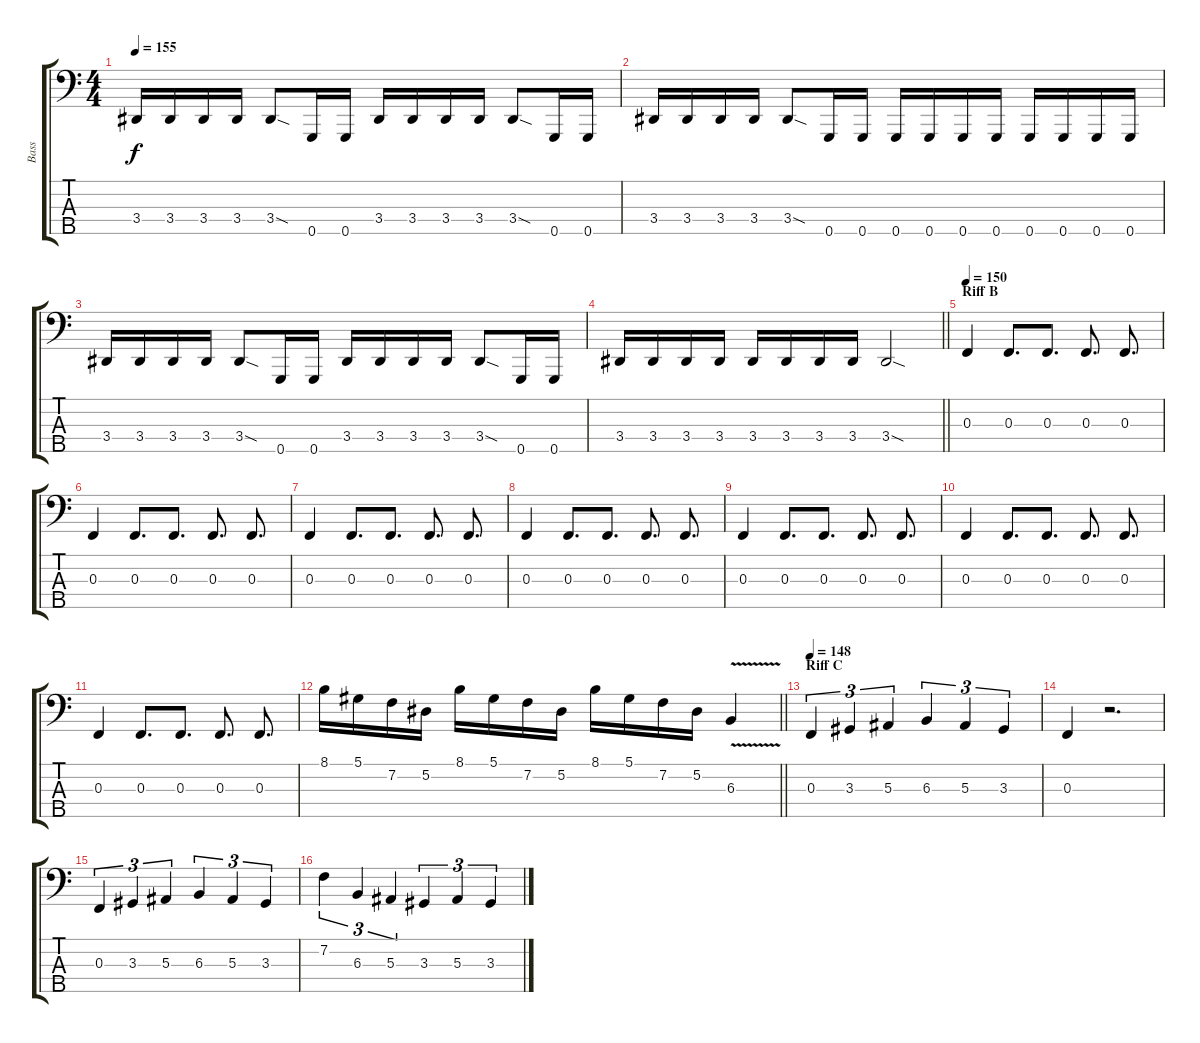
\track ("Bass" "Bass") {instrument electricbassfinger}
\staff {score tabs}
\tuning (Eb2 Bb1 F1 C1 G0) {hide}
\ts (4 4)
\tempo 155
\clef f4
\ks c
3.4.16{dy f} 3.4.16 3.4.16 3.4.16 3.4{sod}.8 0.5.16 0.5.16 3.4.16 3.4.16 3.4.16 3.4.16 3.4{sod}.8 0.5.16 0.5.16 |
3.4.16 3.4.16 3.4.16 3.4.16 3.4{sod}.8 0.5.16 0.5.16 0.5.16 0.5.16 0.5.16 0.5.16 0.5.16 0.5.16 0.5.16 0.5.16 |
3.4.16 3.4.16 3.4.16 3.4.16 3.4{sod}.8 0.5.16 0.5.16 3.4.16 3.4.16 3.4.16 3.4.16 3.4{sod}.8 0.5.16 0.5.16 |
\barLineRight lightlight
3.4.16 3.4.16 3.4.16 3.4.16 3.4.16 3.4.16 3.4.16 3.4.16 3.4{sod}.2 |
\section ("" "Riff B")
\tempo 150
0.3.4 0.3.8{d} 0.3.8{d} 0.3.8{d} 0.3.8{d} |
0.3.4 0.3.8{d} 0.3.8{d} 0.3.8{d} 0.3.8{d} |
0.3.4 0.3.8{d} 0.3.8{d} 0.3.8{d} 0.3.8{d} |
0.3.4 0.3.8{d} 0.3.8{d} 0.3.8{d} 0.3.8{d} |
0.3.4 0.3.8{d} 0.3.8{d} 0.3.8{d} 0.3.8{d} |
0.3.4 0.3.8{d} 0.3.8{d} 0.3.8{d} 0.3.8{d} |
0.3.4 0.3.8{d} 0.3.8{d} 0.3.8{d} 0.3.8{d} |
\barLineRight lightlight
8.1.16 5.1.16 7.2.16 5.2.16 8.1.16 5.1.16 7.2.16 5.2.16 8.1.16 5.1.16 7.2.16 5.2.16 6.3{v}.4 |
\section ("" "Riff C")
\tempo 148
0.3.4{tu (3 2)} 3.3.4{tu (3 2)} 5.3.4{tu (3 2)} 6.3.4{tu (3 2)} 5.3.4{tu (3 2)} 3.3.4{tu (3 2)} |
0.3.4 r.2{d} |
0.3.4{tu (3 2)} 3.3.4{tu (3 2)} 5.3.4{tu (3 2)} 6.3.4{tu (3 2)} 5.3.4{tu (3 2)} 3.3.4{tu (3 2)} |
7.2.4{tu (3 2)} 6.3.4{tu (3 2)} 5.3.4{tu (3 2)} 3.3.4{tu (3 2)} 5.3.4{tu (3 2)} 3.3.4{tu (3 2)}
